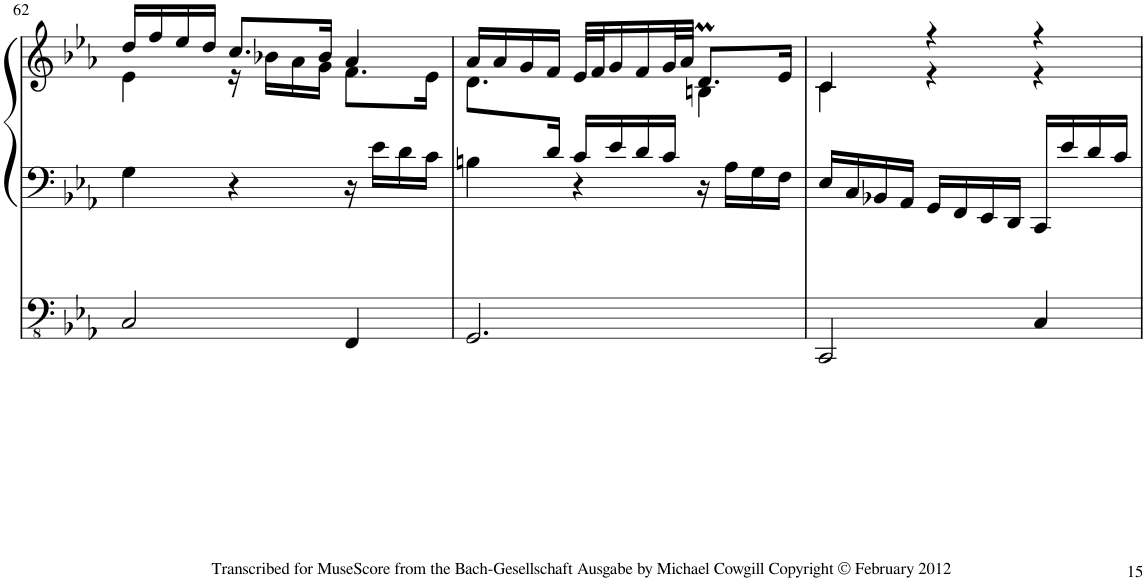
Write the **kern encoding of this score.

**kern	**kern	**kern
*part1	*part1	*part1
*staff3	*staff2	*staff1
*I"Organ	*	*
!!LO:PB:g=z
*clefFv4	*clefF4	*clefG2
*k[b-e-a-]	*k[b-e-a-]	*k[b-e-a-]
*M3/4	*M3/4	*M3/4
=62	=62	=62
*	*	*^
2CC/	4G\	16dd/LL	4e-\
.	.	16ff/	.
.	.	16ee-/	.
.	.	16dd/JJ	.
.	4r	8.cc/L	16r
.	.	.	16b-X\LL
.	.	.	16a-\
.	.	16b-/Jk	16g\JJ
4FFF/	16r	4a-/	8.f\L
.	16e-\LL	.	.
.	16d\	.	.
.	16c\JJ	.	16e-\Jk
=63	=63	=63	=63
*	*^	*	*
2.GGG/	8.ryy	4Bn\	16a-/LL	8.d\L
.	.	.	16a-/	.
.	.	.	16g/	.
.	16d/Jk	.	16f/JJ	16ryy
*	*	*	*v	*v
.	16c/LL	4r	32e-/LLL
.	.	.	32f/J
.	16e-/	.	16g/
.	16d/	.	16f/
.	16c/JJ	.	32g/L
.	.	.	32a-/JJJ
*	*	*	*^
.	4ryy	16r	8.dm/L	4Bn\
.	.	16A-\LL	.	.
.	.	16G\	.	.
.	.	16F\JJ	16e-/Jk	.
*	*v	*v	*	*
=64	=64	=64	=64
2CCC/	16E-/LL	4c/	4c\
.	16C/	.	.
.	16BB-X/	.	.
.	16AA-/JJ	.	.
.	16GG/LL	4r	4r
.	16FF/	.	.
.	16EE-/	.	.
.	16DD/JJ	.	.
4CC/	16CC/LL	4r	4r
.	16e-/	.	.
.	16d/	.	.
.	16c/JJ	.	.
*	*	*v	*v
=	=	=
*-	*-	*-
